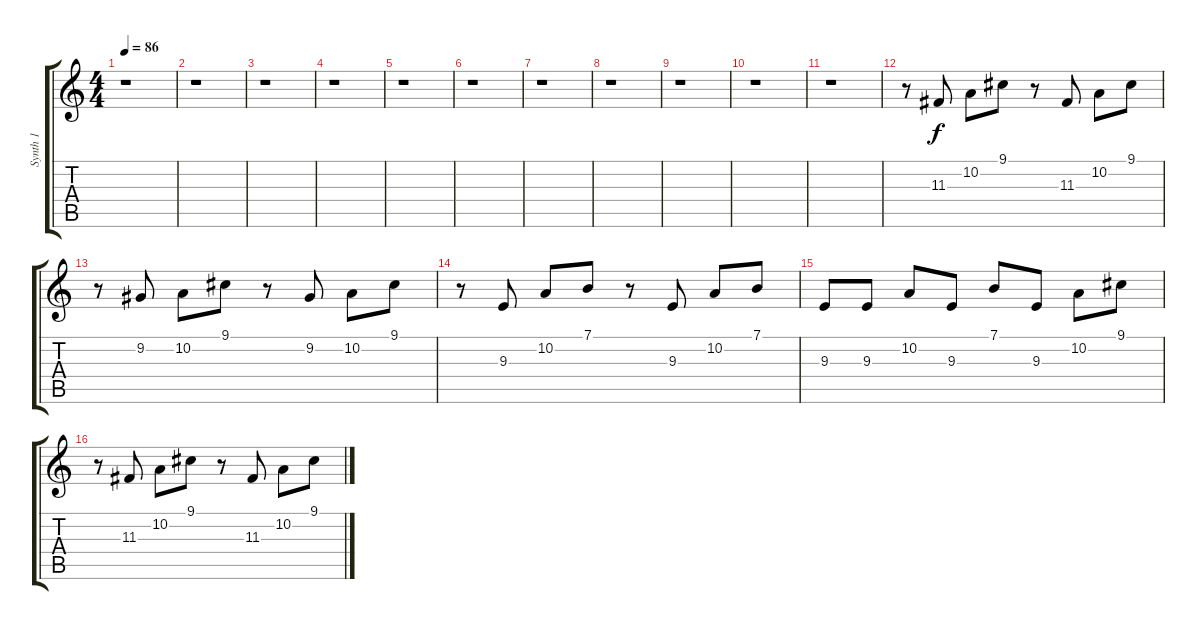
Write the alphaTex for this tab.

\track ("Synth 1" "Synth 1") {instrument fx6goblins}
\staff {score tabs}
\tuning (E4 B3 G3 D3 A2 E2) {hide}
\ts (4 4)
\tempo 86
\clef g2
\ks c
r.1{dy f} |
r.1 |
r.1 |
r.1 |
r.1 |
r.1 |
r.1 |
r.1 |
r.1 |
r.1 |
r.1 |
r.8{instrument electricpiano2} 11.3.8 10.2.8 9.1.8 r.8 11.3.8 10.2.8 9.1.8 |
r.8 9.2.8 10.2.8 9.1.8 r.8 9.2.8 10.2.8 9.1.8 |
r.8 9.3.8 10.2.8 7.1.8 r.8 9.3.8 10.2.8 7.1.8 |
9.3.8 9.3.8 10.2.8 9.3.8 7.1.8 9.3.8 10.2.8 9.1.8 |
r.8 11.3.8 10.2.8 9.1.8 r.8 11.3.8 10.2.8 9.1.8
